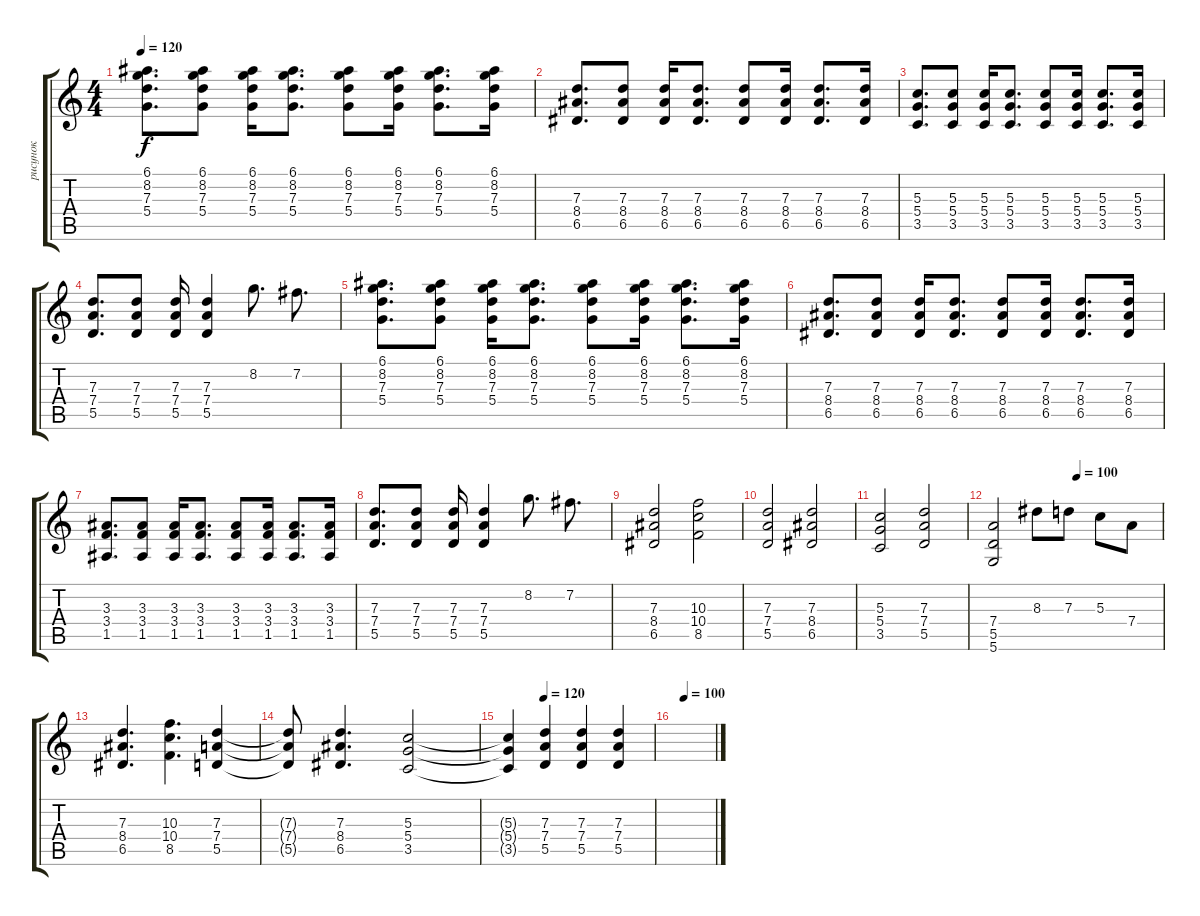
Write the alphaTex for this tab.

\track ("рисунок" "рисунок") {instrument acousticguitarsteel}
\staff {score tabs}
\tuning (E4 B3 G3 D3 A2 D2) {hide}
\ts (4 4)
\tempo 120
\clef g2
\ks c
(6.1 8.2 7.3 5.4).8{d dy f} (6.1 8.2 7.3 5.4).8 (6.1 8.2 7.3 5.4).16 (6.1 8.2 7.3 5.4).8{d} (6.1 8.2 7.3 5.4).8 (6.1 8.2 7.3 5.4).16 (6.1 8.2 7.3 5.4).8{d} (6.1 8.2 7.3 5.4).16 |
(7.3 8.4 6.5).8{d} (7.3 8.4 6.5).8 (7.3 8.4 6.5).16 (7.3 8.4 6.5).8{d} (7.3 8.4 6.5).8 (7.3 8.4 6.5).16 (7.3 8.4 6.5).8{d} (7.3 8.4 6.5).16 |
(5.3 5.4 3.5).8{d} (5.3 5.4 3.5).8 (5.3 5.4 3.5).16 (5.3 5.4 3.5).8{d} (5.3 5.4 3.5).8 (5.3 5.4 3.5).16 (5.3 5.4 3.5).8{d} (5.3 5.4 3.5).16 |
(7.3 7.4 5.5).8{d} (7.3 7.4 5.5).8 (7.3 7.4 5.5).16 (7.3 7.4 5.5).4 8.2.8{d} 7.2.8{d} |
(6.1 8.2 7.3 5.4).8{d} (6.1 8.2 7.3 5.4).8 (6.1 8.2 7.3 5.4).16 (6.1 8.2 7.3 5.4).8{d} (6.1 8.2 7.3 5.4).8 (6.1 8.2 7.3 5.4).16 (6.1 8.2 7.3 5.4).8{d} (6.1 8.2 7.3 5.4).16 |
(7.3 8.4 6.5).8{d} (7.3 8.4 6.5).8 (7.3 8.4 6.5).16 (7.3 8.4 6.5).8{d} (7.3 8.4 6.5).8 (7.3 8.4 6.5).16 (7.3 8.4 6.5).8{d} (7.3 8.4 6.5).16 |
(3.3 3.4 1.5).8{d} (3.3 3.4 1.5).8 (3.3 3.4 1.5).16 (3.3 3.4 1.5).8{d} (3.3 3.4 1.5).8 (3.3 3.4 1.5).16 (3.3 3.4 1.5).8{d} (3.3 3.4 1.5).16 |
(7.3 7.4 5.5).8{d} (7.3 7.4 5.5).8 (7.3 7.4 5.5).16 (7.3 7.4 5.5).4 8.2.8{d} 7.2.8{d} |
(7.3 8.4 6.5).2 (10.3 10.4 8.5).2 |
(7.3 7.4 5.5).2 (7.3 8.4 6.5).2 |
(5.3 5.4 3.5).2 (7.3 7.4 5.5).2 |
\tempo (100 0.5)
(7.4 5.5 5.6).2 8.3.8 7.3.8 5.3.8 7.4.8 |
(7.3 8.4 6.5).4{d} (10.3 10.4 8.5).4{d} (7.3 7.4 5.5).4 |
(7.3{t} 7.4{t} 5.5{t}).8 (7.3 8.4 6.5).4{d} (5.3 5.4 3.5).2 |
\tempo (120 0.25)
(5.3{t} 5.4{t} 3.5{t}).4 (7.3 7.4 5.5).4 (7.3 7.4 5.5).4 (7.3 7.4 5.5).4 |
\tempo (100 0.25)
